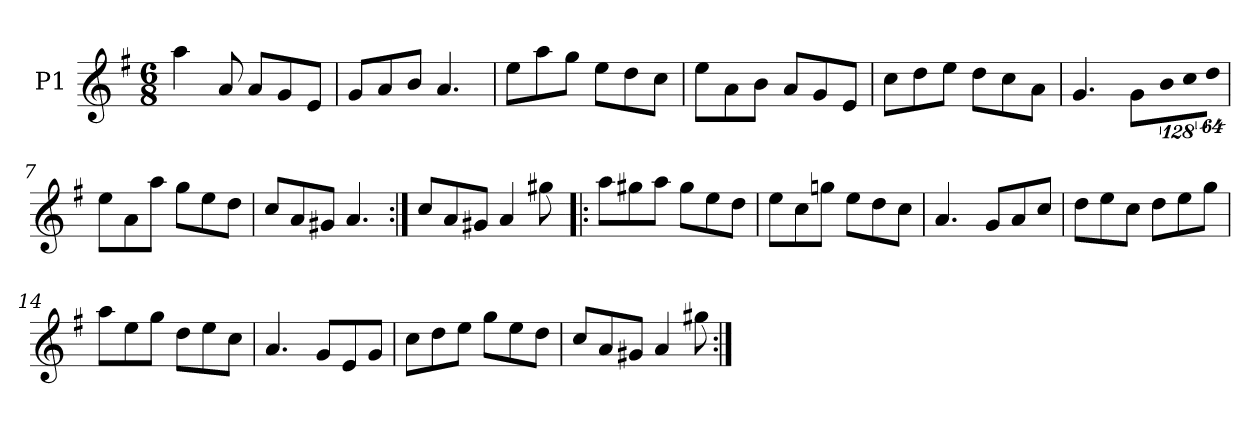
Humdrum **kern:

**kern
*part1
*staff1
*I"P1
!!LO:PB:g=z
*clefG2
*k[f#]
*G:
*M6/8
=1
4aai\
8ai/
8ai/L
8gi/
8ei/J
=2
8gi/L
8ai/
8bi/J
4.ai/
=3
8eei\L
8aai\
8ggi\J
8eei\L
8ddi\
8cci\J
=4
8eei\L
8ai\
8bi\J
8ai/L
8gi/
8ei/J
!!LO:LB:g=z
=5
8cci\L
8ddi\
8eei\J
8ddi\L
8cci\
8ai\J
=6
4.gi/
8gi\L
!LO:N:vis=8
1024%85bi\
!LO:N:vis=8
1024%85cci\
!LO:N:vis=8
512%43ddi\J
=7
8eei\L
8ai\
8aai\J
8ggi\L
8eei\
8ddi\J
=8
8cci/L
8ai/
8g#Xi/J
4.ai/
=9:|!
8cci/L
8ai/
8g#Xi/J
4ai/
8gg#Xi\
!!LO:LB:g=z
=10!|:
8aai\L
8gg#Xi\
8aai\J
8gg#i\L
8eei\
8ddi\J
=11
8eei\L
8cci\
8ggni\J
8eei\L
8ddi\
8cci\J
=12
4.ai/
8gi/L
8ai/
8cci/J
=13
8ddi\L
8eei\
8cci\J
8ddi\L
8eei\
8ggi\J
!!LO:LB:g=z
=14
8aai\L
8eei\
8ggi\J
8ddi\L
8eei\
8cci\J
=15
4.ai/
8gi/L
8ei/
8gi/J
=16
8cci\L
8ddi\
8eei\J
8ggi\L
8eei\
8ddi\J
=17
8cci/L
8ai/
8g#Xi/J
4ai/
8gg#Xi\
=:|!
*-
